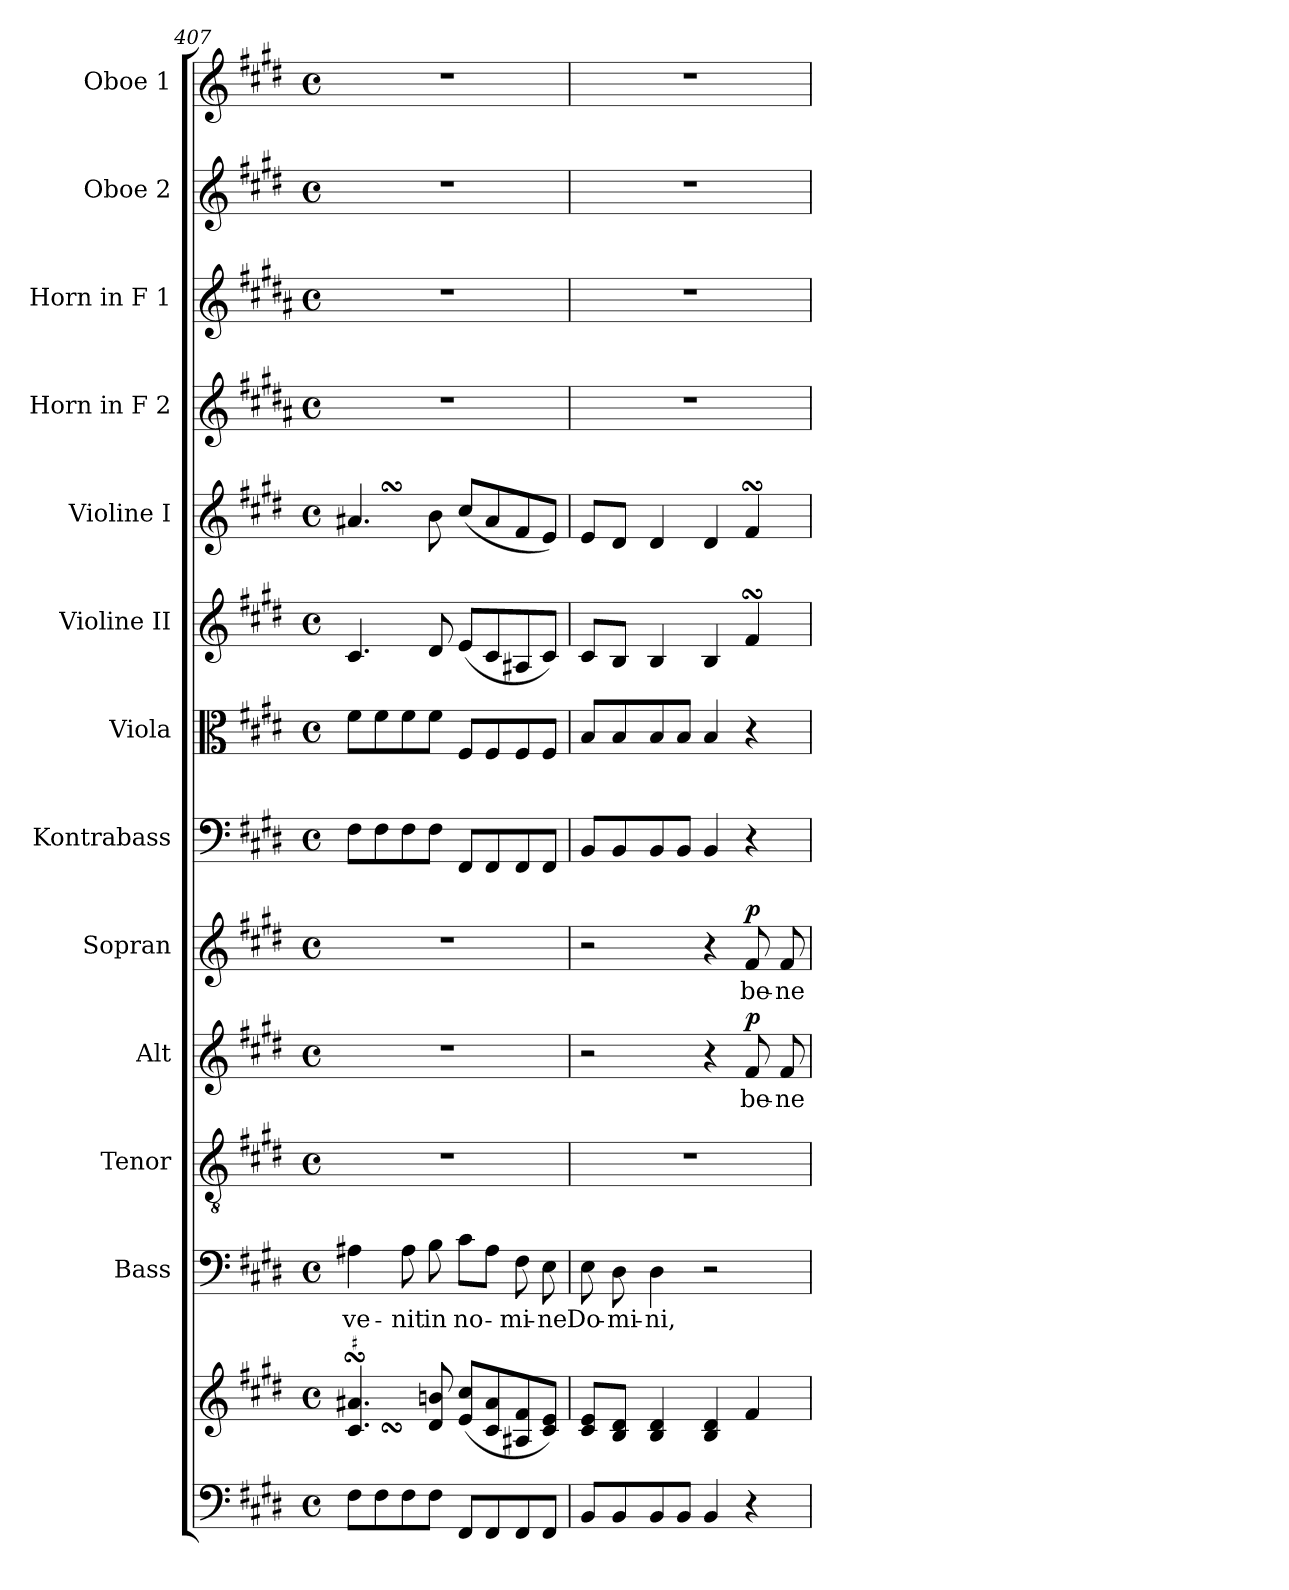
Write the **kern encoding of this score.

**kern	**kern	**kern	**text	**kern	**kern	**text	**dynam	**kern	**text	**dynam	**kern	**kern	**kern	**kern	**kern	**kern	**kern	**kern
*part13	*part13	*part12	*part12	*part11	*part10	*part10	*part10	*part9	*part9	*part9	*part8	*part7	*part6	*part5	*part4	*part3	*part2	*part1
*staff14	*staff13	*staff12	*staff12	*staff11	*staff10	*staff10	*staff10	*staff9	*staff9	*staff9	*staff8	*staff7	*staff6	*staff5	*staff4	*staff3	*staff2	*staff1
*	*	*I"Bass	*	*I"Tenor	*I"Alt	*	*	*I"Sopran	*	*	*I"Kontrabass	*I"Viola	*I"Violine II	*I"Violine I	*I"Horn in F 2	*I"Horn in F 1	*I"Oboe 2	*I"Oboe 1
*	*	*I'B.	*	*I'T.	*I'A.	*	*	*I'S.	*	*	*I'Kb.	*I'Vla.	*I'Vl. II	*I'Vl. I	*	*	*I'Ob.. 2	*I'Ob. 1
*clefF4	*clefG2	*clefF4	*	*clefGv2	*clefG2	*	*	*clefG2	*	*	*clefF4	*clefC3	*clefG2	*clefG2	*clefG2	*clefG2	*clefG2	*clefG2
*	*	*	*	*	*	*	*	*	*	*	*ITrd7c12	*	*	*	*ITrd4c7	*ITrd4c7	*	*
*k[f#c#g#d#]	*k[f#c#g#d#]	*k[f#c#g#d#]	*	*k[f#c#g#d#]	*k[f#c#g#d#]	*	*	*k[f#c#g#d#]	*	*	*k[f#c#g#d#]	*k[f#c#g#d#]	*k[f#c#g#d#]	*k[f#c#g#d#]	*k[f#c#g#d#]	*k[f#c#g#d#]	*k[f#c#g#d#]	*k[f#c#g#d#]
*E:	*E:	*E:	*	*E:	*E:	*	*	*E:	*	*	*E:	*E:	*E:	*E:	*E:	*E:	*E:	*E:
*M4/4	*M4/4	*M4/4	*	*M4/4	*M4/4	*	*	*M4/4	*	*	*M4/4	*M4/4	*M4/4	*M4/4	*M4/4	*M4/4	*M4/4	*M4/4
*met(c)	*met(c)	*met(c)	*	*met(c)	*met(c)	*	*	*met(c)	*	*	*met(c)	*met(c)	*met(c)	*met(c)	*met(c)	*met(c)	*met(c)	*met(c)
=407	=407	=407	=407	=407	=407	=407	=407	=407	=407	=407	=407	=407	=407	=407	=407	=407	=407	=407
!	!	!	!LO:LY:b	!	!	!	!	!	!	!	!	!	!	!	!	!	!	!
8F#\L	4.c#/SSS 4.a#X/SSS	4A#X\	ve-	1r	1r	.	.	1r	.	.	8FF#\L	8f#\L	4.c#/	4.a#XSsS/	1r	1r	1r	1r
8F#\	.	.	.	.	.	.	.	.	.	.	8FF#\	8f#\	.	.	.	.	.	.
!	!	!	!LO:LY:b	!	!	!	!	!	!	!	!	!	!	!	!	!	!	!
8F#\	.	8A#\	-nit	.	.	.	.	.	.	.	8FF#\	8f#\	.	.	.	.	.	.
!	!	!	!LO:LY:b	!	!	!	!	!	!	!	!	!	!	!	!	!	!	!
8F#\J	8d#/ 8b/	8B\	in	.	.	.	.	.	.	.	8FF#\J	8f#\J	8d#/	8b\	.	.	.	.
!	!	!	!LO:LY:b	!	!	!	!	!	!	!	!	!	!	!	!	!	!	!
8FF#/L	(<8e/ 8cc#/L	8c#\L	no-	.	.	.	.	.	.	.	8FFF#/L	8F#/L	(<8e/L	(<8cc#/L	.	.	.	.
8FF#/	8c#/ 8a#/	8A#\J	.	.	.	.	.	.	.	.	8FFF#/	8F#/	8c#/	8a#/	.	.	.	.
!	!	!	!LO:LY:b	!	!	!	!	!	!	!	!	!	!	!	!	!	!	!
8FF#/	8A#X/ 8f#/	8F#\	-mi-	.	.	.	.	.	.	.	8FFF#/	8F#/	8A#X/	8f#/	.	.	.	.
!	!	!	!LO:LY:b	!	!	!	!	!	!	!	!	!	!	!	!	!	!	!
8FF#/J	8c#/ 8e/J)	8E\	-ne	.	.	.	.	.	.	.	8FFF#/J	8F#/J	8c#/J)	8e/J)	.	.	.	.
=408	=408	=408	=408	=408	=408	=408	=408	=408	=408	=408	=408	=408	=408	=408	=408	=408	=408	=408
!	!	!	!LO:LY:b	!	!	!	!	!	!	!	!	!	!	!	!	!	!	!
8BB/L	8c#/ 8e/L	8E\	Do-	1r	2r	.	.	2r	.	.	8BBB/L	8B/L	8c#/L	8e/L	1r	1r	1r	1r
!	!	!	!LO:LY:b	!	!	!	!	!	!	!	!	!	!	!	!	!	!	!
8BB/	8B/ 8d#/J	8D#\	-mi-	.	.	.	.	.	.	.	8BBB/	8B/	8B/J	8d#/J	.	.	.	.
!	!	!	!LO:LY:b	!	!	!	!	!	!	!	!	!	!	!	!	!	!	!
8BB/	4B/ 4d#/	4D#\	-ni,	.	.	.	.	.	.	.	8BBB/	8B/	4B/	4d#/	.	.	.	.
8BB/J	.	.	.	.	.	.	.	.	.	.	8BBB/J	8B/J	.	.	.	.	.	.
4BB/	4B/ 4d#/	2r	.	.	4r	.	.	4r	.	.	4BBB/	4B/	4B/	4d#/	.	.	.	.
!	!	!	!	!	!	!LO:LY:b	!LO:DY:a	!	!LO:LY:b	!LO:DY:a	!	!	!	!	!	!	!	!
4r	4f#/	.	.	.	8f#/	be-	p	8f#/	be-	p	4r	4r	4f#sSSS/	4f#sSSS/	.	.	.	.
!	!	!	!	!	!	!LO:LY:b	!	!	!LO:LY:b	!	!	!	!	!	!	!	!	!
.	.	.	.	.	8f#/	-ne-	.	8f#/	-ne-	.	.	.	.	.	.	.	.	.
=	=	=	=	=	=	=	=	=	=	=	=	=	=	=	=	=	=	=
*-	*-	*-	*-	*-	*-	*-	*-	*-	*-	*-	*-	*-	*-	*-	*-	*-	*-	*-
